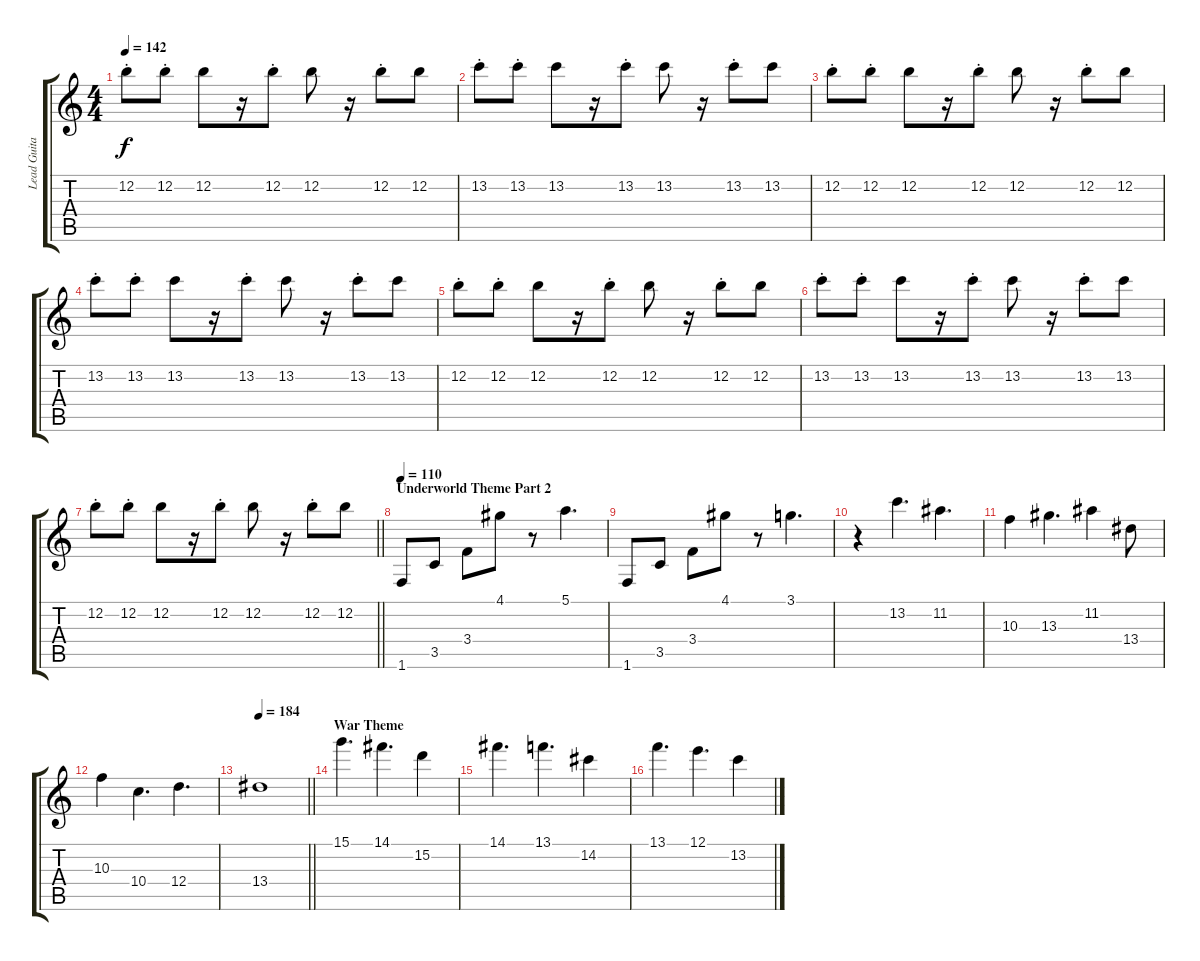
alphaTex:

\track ("Lead Guitar 1" "Lead Guita") {instrument distortionguitar}
\staff {score tabs}
\tuning (E4 B3 G3 D3 A2 E2) {hide}
\ts (4 4)
\tempo 142
\clef g2
\ks c
12.2{st}.8{dy f} 12.2{st}.8 12.2.8 r.16 12.2{st}.8 12.2.8 r.16 12.2{st}.8 12.2.8 |
13.2{st}.8 13.2{st}.8 13.2.8 r.16 13.2{st}.8 13.2.8 r.16 13.2{st}.8 13.2.8 |
12.2{st}.8 12.2{st}.8 12.2.8 r.16 12.2{st}.8 12.2.8 r.16 12.2{st}.8 12.2.8 |
13.2{st}.8 13.2{st}.8 13.2.8 r.16 13.2{st}.8 13.2.8 r.16 13.2{st}.8 13.2.8 |
12.2{st}.8 12.2{st}.8 12.2.8 r.16 12.2{st}.8 12.2.8 r.16 12.2{st}.8 12.2.8 |
13.2{st}.8 13.2{st}.8 13.2.8 r.16 13.2{st}.8 13.2.8 r.16 13.2{st}.8 13.2.8 |
\barLineRight lightlight
12.2{st}.8 12.2{st}.8 12.2.8 r.16 12.2{st}.8 12.2.8 r.16 12.2{st}.8 12.2.8 |
\section ("" "Underworld Theme Part 2")
\tempo 110
1.6.8 3.5.8 3.4.8 4.1.8 r.8 5.1.4{d} |
1.6.8 3.5.8 3.4.8 4.1.8 r.8 3.1.4{d} |
r.4 13.2.4{d} 11.2.4{d} |
10.3.4 13.3.4{d} 11.2.4 13.4.8 |
10.3.4 10.4.4{d} 12.4.4{d} |
\tempo 184
\barLineRight lightlight
13.4.1 |
\section ("" "War Theme")
15.1.4{d} 14.1.4{d} 15.2.4 |
14.1.4{d} 13.1.4{d} 14.2.4 |
13.1.4{d} 12.1.4{d} 13.2.4
